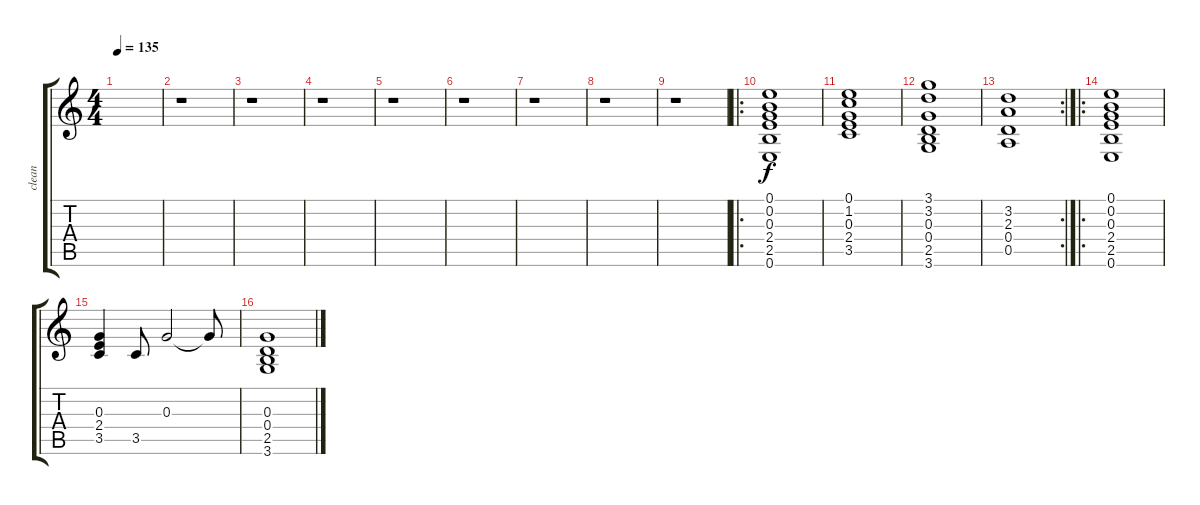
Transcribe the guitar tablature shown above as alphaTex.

\track ("clean" "clean") {instrument electricguitarclean}
\staff {score tabs}
\tuning (E4 B3 G3 D3 A2 E2) {hide}
\ts (4 4)
\tempo 135
\clef g2
\ks c
|
r.1 |
r.1 |
r.1 |
r.1 |
r.1 |
r.1 |
r.1 |
r.1 |
\ro
(0.1 0.2 0.3 2.4 2.5 0.6).1 |
(0.1 1.2 0.3 2.4 3.5).1 |
(3.1 3.2 0.3 0.4 2.5 3.6).1 |
\rc 2
(3.2 2.3 0.4 0.5).1 |
\ro
(0.1 0.2 0.3 2.4 2.5 0.6).1 |
(0.3 2.4 3.5).4 3.5.8 0.3.2 0.3{t}.8 |
(0.3 0.4 2.5 3.6).1
